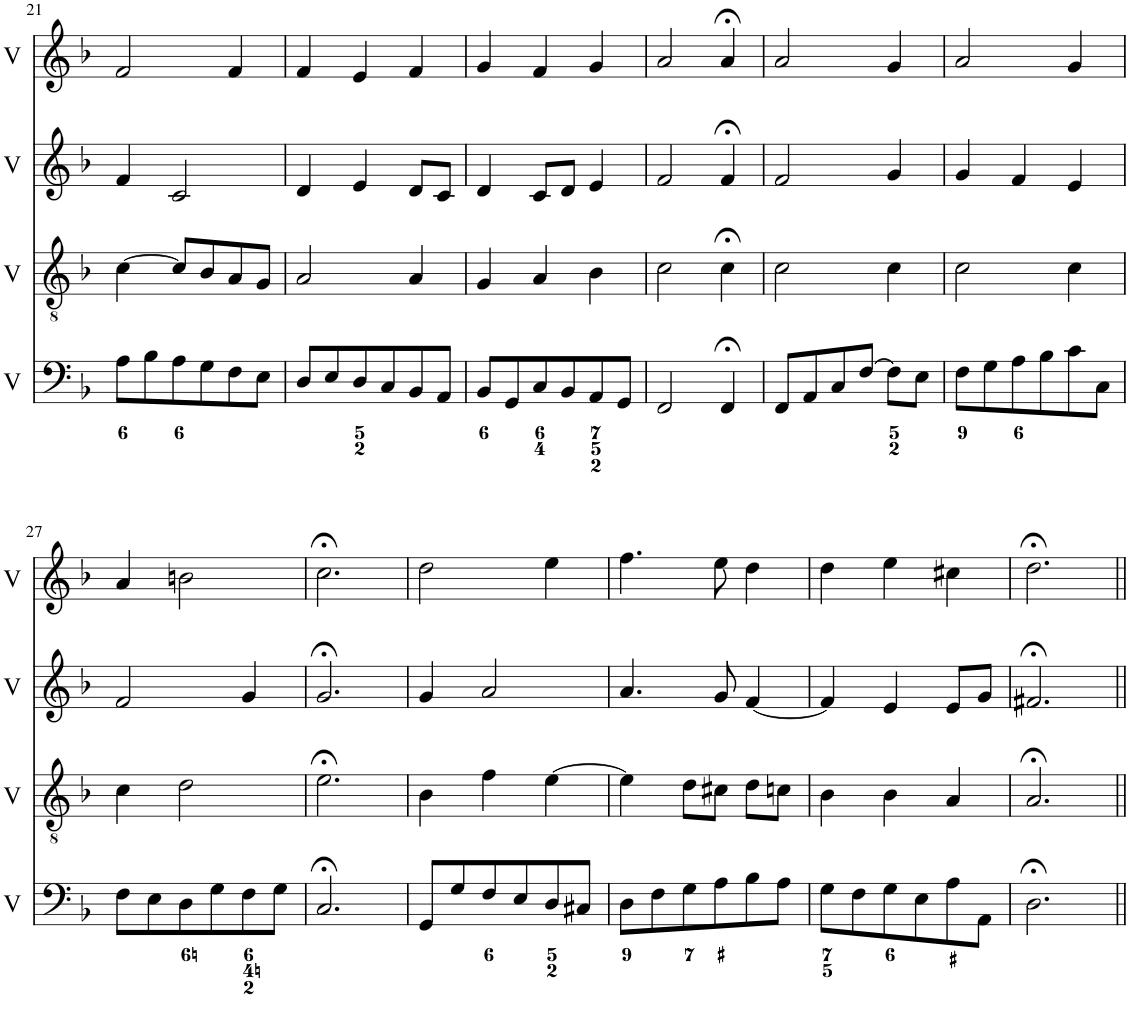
**kern	**kern	**kern	**kern
*part4	*part3	*part2	*part1
*staff4	*staff3	*staff2	*staff1
*I"Voice	*I"Voice	*I"Voice	*I"Voice
*I'V	*I'V	*I'V	*I'V
!!LO:PB:g=z
*clefF4	*clefGv2	*clefG2	*clefG2
*k[b-]	*k[b-]	*k[b-]	*k[b-]
*M3/4	*M3/4	*M3/4	*M3/4
=21	=21	=21	=21
8A\L	[4c\	4f/	2f/
8B-\	.	.	.
8A\	8c/L]	2c/	.
8G\	8B-/	.	.
8F\	8A/	.	4f/
8E\J	8G/J	.	.
=22	=22	=22	=22
8D/L	2A/	4d/	4f/
8E/	.	.	.
8D/	.	4e/	4e/
8C/	.	.	.
8BB-/	4A/	8d/L	4f/
8AA/J	.	8c/J	.
=23	=23	=23	=23
8BB-/L	4G/	4d/	4g/
8GG/	.	.	.
8C/	4A/	8c/L	4f/
8BB-/	.	8d/J	.
8AA/	4B-\	4e/	4g/
8GG/J	.	.	.
=24	=24	=24	=24
2FF/	2c\	2f/	2a/
4FF;</	4c;<\	4f;</	4a;</
=25	=25	=25	=25
8FF/L	2c\	2f/	2a/
8AA/	.	.	.
8C/	.	.	.
[8F/J	.	.	.
8F\L]	4c\	4g/	4g/
8E\J	.	.	.
=26	=26	=26	=26
8F\L	2c\	4g/	2a/
8G\	.	.	.
8A\	.	4f/	.
8B-\	.	.	.
8c\	4c\	4e/	4g/
8C\J	.	.	.
!!LO:LB:g=z
=27	=27	=27	=27
8F\L	4c\	2f/	4a/
8E\	.	.	.
8D\	2d\	.	2bn\
8G\	.	.	.
8F\	.	4g/	.
8G\J	.	.	.
=28	=28	=28	=28
2.C;</	2.e;<\	2.g;</	2.cc;<\
=29	=29	=29	=29
8GG/L	4B-\	4g/	2dd\
8G/	.	.	.
8F/	4f\	2a/	.
8E/	.	.	.
8D/	[4e\	.	4ee\
8C#X/J	.	.	.
=30	=30	=30	=30
8D\L	4e\]	4.a/	4.ff\
8F\	.	.	.
8G\	8d\L	.	.
8A\	8c#X\J	8g/	8ee\
8B-\	8d\L	[4f/	4dd\
8A\J	8cn\J	.	.
=31	=31	=31	=31
8G\L	4B-\	4f/]	4dd\
8F\	.	.	.
8G\	4B-\	4e/	4ee\
8E\	.	.	.
8A\	4A/	8e/L	4cc#X\
8AA\J	.	8g/J	.
=32	=32	=32	=32
2.D;<\	2.A;</	2.f#X;</	2.dd;<\
=||	=||	=||	=||
*-	*-	*-	*-
